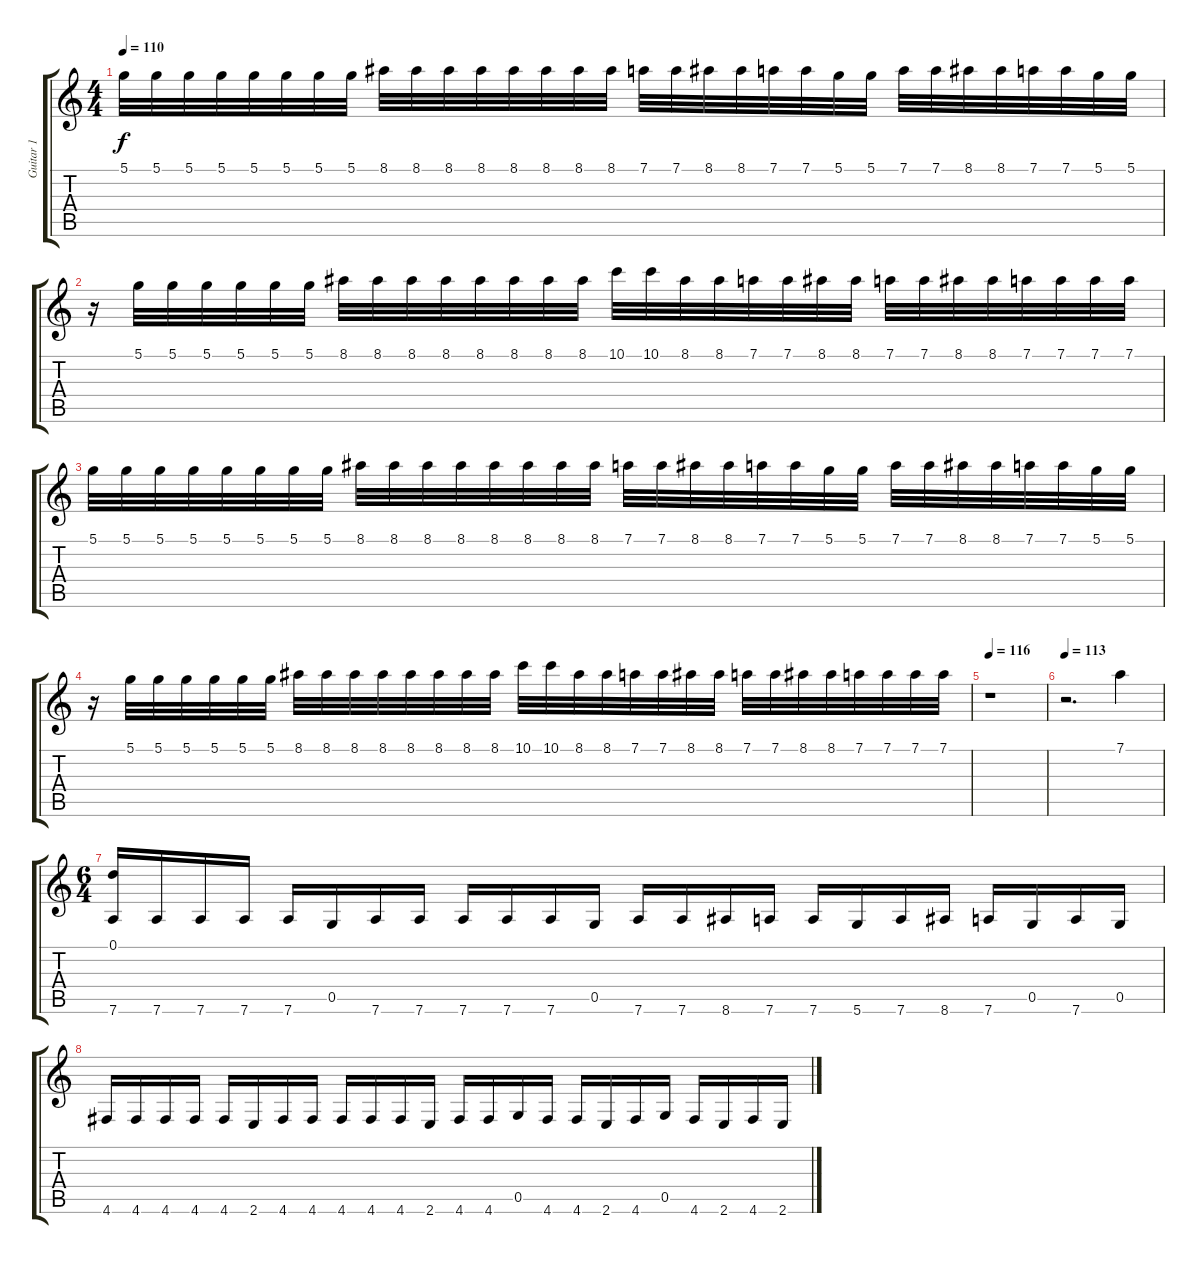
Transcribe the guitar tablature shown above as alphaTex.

\track ("Guitar 1" "Guitar 1") {instrument distortionguitar}
\staff {score tabs}
\tuning (D4 A3 F3 C3 G2 D2) {hide}
\ts (4 4)
\tempo 110
\clef g2
\ks c
5.1.32{dy f} 5.1.32 5.1.32 5.1.32 5.1.32 5.1.32 5.1.32 5.1.32 8.1.32 8.1.32 8.1.32 8.1.32 8.1.32 8.1.32 8.1.32 8.1.32 7.1.32 7.1.32 8.1.32 8.1.32 7.1.32 7.1.32 5.1.32 5.1.32 7.1.32 7.1.32 8.1.32 8.1.32 7.1.32 7.1.32 5.1.32 5.1.32 |
r.16 5.1.32 5.1.32 5.1.32 5.1.32 5.1.32 5.1.32 8.1.32 8.1.32 8.1.32 8.1.32 8.1.32 8.1.32 8.1.32 8.1.32 10.1.32 10.1.32 8.1.32 8.1.32 7.1.32 7.1.32 8.1.32 8.1.32 7.1.32 7.1.32 8.1.32 8.1.32 7.1.32 7.1.32 7.1.32 7.1.32 |
5.1.32 5.1.32 5.1.32 5.1.32 5.1.32 5.1.32 5.1.32 5.1.32 8.1.32 8.1.32 8.1.32 8.1.32 8.1.32 8.1.32 8.1.32 8.1.32 7.1.32 7.1.32 8.1.32 8.1.32 7.1.32 7.1.32 5.1.32 5.1.32 7.1.32 7.1.32 8.1.32 8.1.32 7.1.32 7.1.32 5.1.32 5.1.32 |
r.16 5.1.32 5.1.32 5.1.32 5.1.32 5.1.32 5.1.32 8.1.32 8.1.32 8.1.32 8.1.32 8.1.32 8.1.32 8.1.32 8.1.32 10.1.32 10.1.32 8.1.32 8.1.32 7.1.32 7.1.32 8.1.32 8.1.32 7.1.32 7.1.32 8.1.32 8.1.32 7.1.32 7.1.32 7.1.32 7.1.32 |
\tempo 116
r.1 |
\tempo 113
r.2{d} 7.1.4 |
\ts (6 4)
(0.1 7.6).16 7.6.16 7.6.16 7.6.16 7.6.16 0.5.16 7.6.16 7.6.16 7.6.16 7.6.16 7.6.16 0.5.16 7.6.16 7.6.16 8.6.16 7.6.16 7.6.16 5.6.16 7.6.16 8.6.16 7.6.16 0.5.16 7.6.16 0.5.16 |
4.6.16 4.6.16 4.6.16 4.6.16 4.6.16 2.6.16 4.6.16 4.6.16 4.6.16 4.6.16 4.6.16 2.6.16 4.6.16 4.6.16 0.5.16 4.6.16 4.6.16 2.6.16 4.6.16 0.5.16 4.6.16 2.6.16 4.6.16 2.6.16
